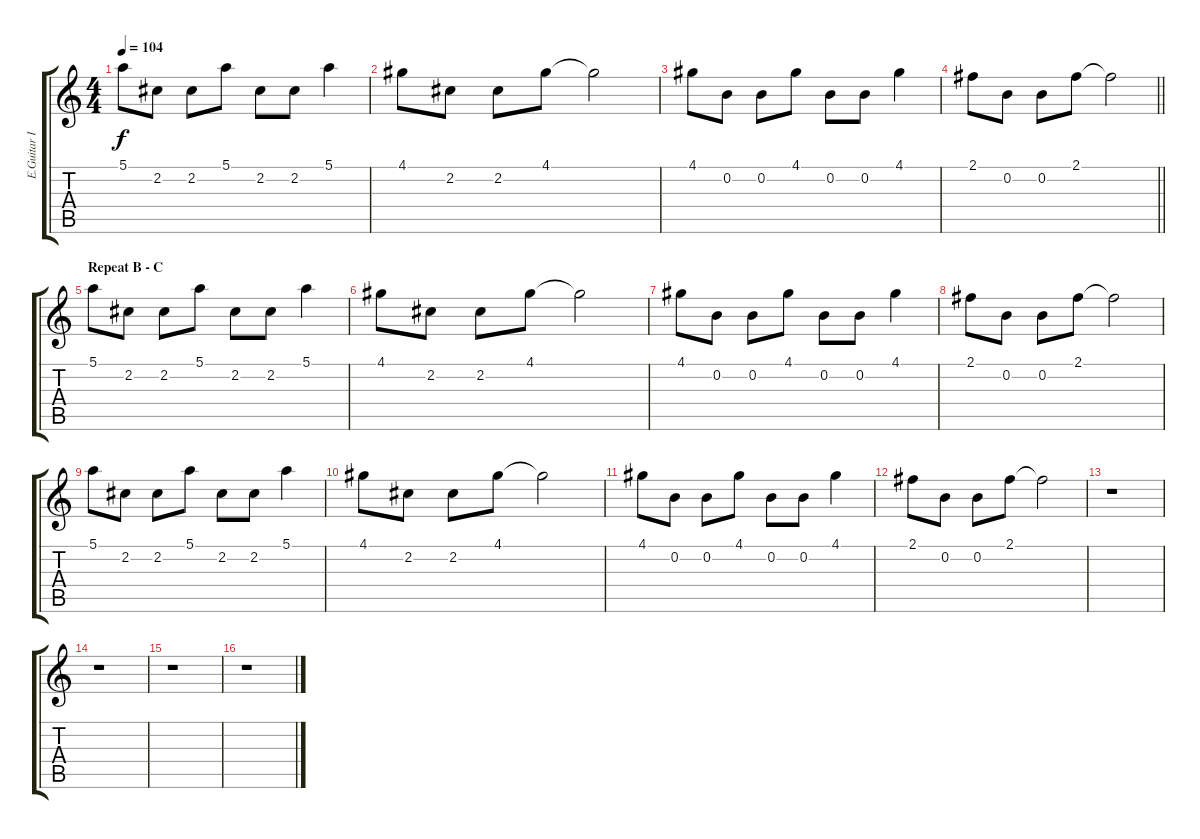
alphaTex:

\track ("E.Guitar II" "E.Guitar I") {instrument electricguitarclean}
\staff {score tabs}
\tuning (E4 B3 G3 D3 A2 E2) {hide}
\ts (4 4)
\tempo 104
\clef g2
\ks c
5.1.8{dy f} 2.2.8 2.2.8 5.1.8 2.2.8 2.2.8 5.1.4 |
4.1.8 2.2.8 2.2.8 4.1.8 4.1{t}.2 |
4.1.8 0.2.8 0.2.8 4.1.8 0.2.8 0.2.8 4.1.4 |
\barLineRight lightlight
2.1.8 0.2.8 0.2.8 2.1.8 2.1{t}.2 |
\section ("" "Repeat B - C")
5.1.8 2.2.8 2.2.8 5.1.8 2.2.8 2.2.8 5.1.4 |
4.1.8 2.2.8 2.2.8 4.1.8 4.1{t}.2 |
4.1.8 0.2.8 0.2.8 4.1.8 0.2.8 0.2.8 4.1.4 |
2.1.8 0.2.8 0.2.8 2.1.8 2.1{t}.2 |
5.1.8 2.2.8 2.2.8 5.1.8 2.2.8 2.2.8 5.1.4 |
4.1.8 2.2.8 2.2.8 4.1.8 4.1{t}.2 |
4.1.8 0.2.8 0.2.8 4.1.8 0.2.8 0.2.8 4.1.4 |
2.1.8 0.2.8 0.2.8 2.1.8 2.1{t}.2 |
r.1 |
r.1 |
r.1 |
r.1
